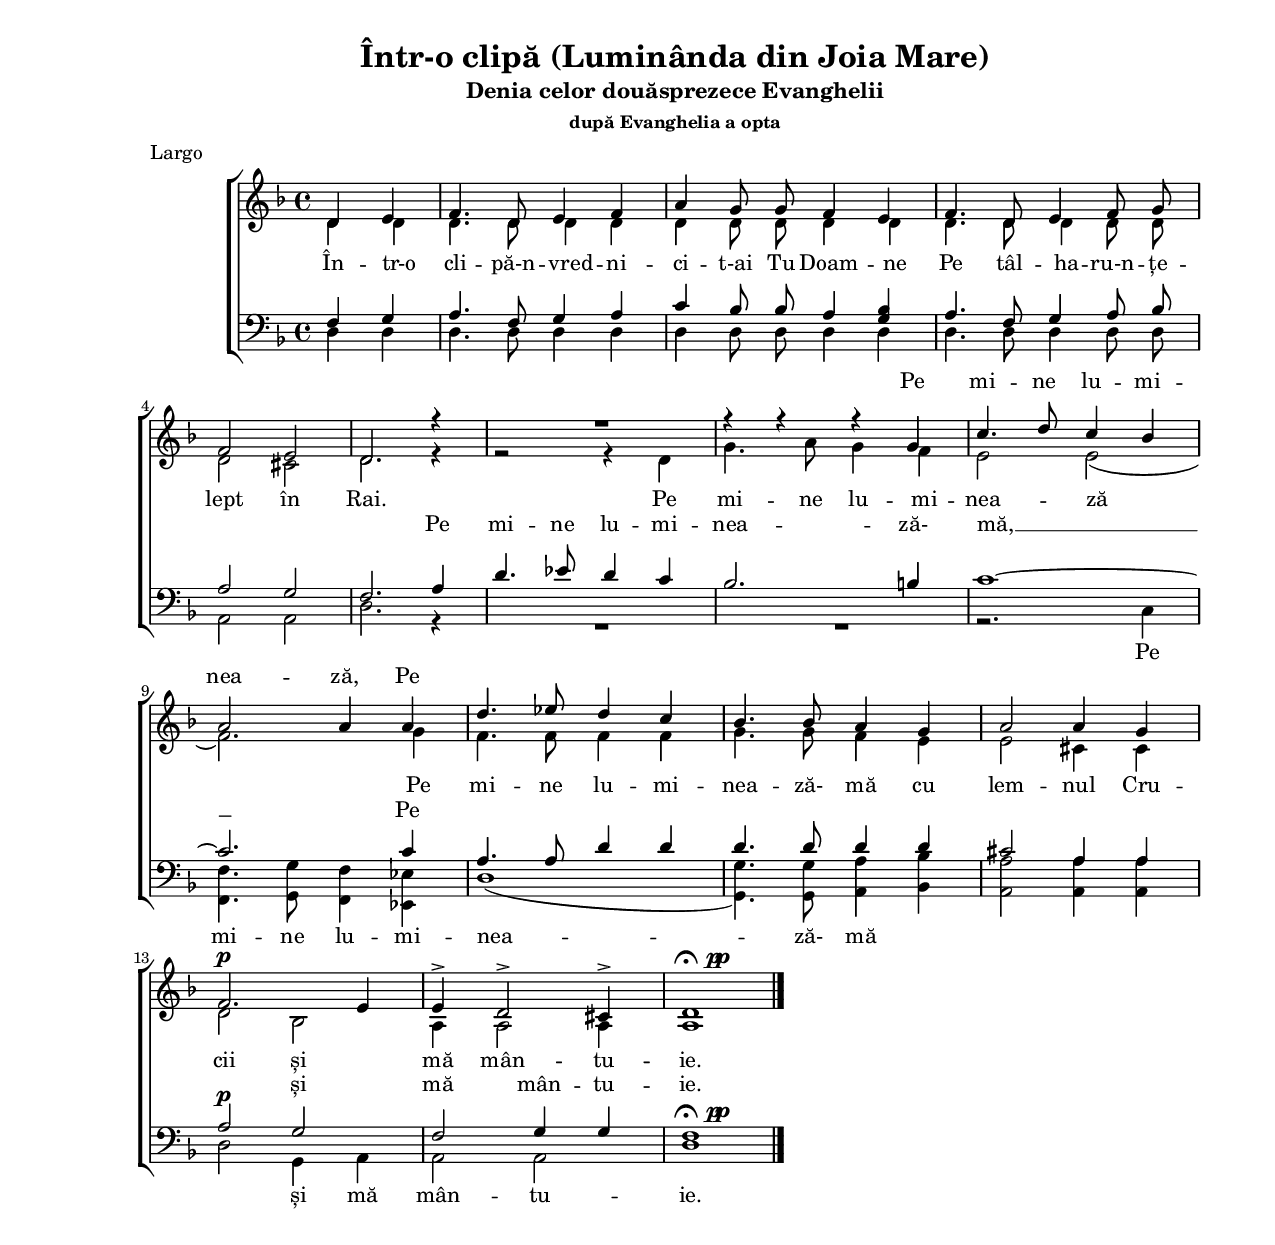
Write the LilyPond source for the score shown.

\version "2.19.80"

\paper {
  #(set-paper-size "letter")
  left-margin = 1\in
  line-width = 7\in
  print-page-number = false
  ragged-last = ##t
  top-margin = 0.7\in
  bottom-margin = 0.7\in
}

\header {
  title = "Într-o clipă (Luminânda din Joia Mare)"
  subtitle = "Denia celor douăsprezece Evanghelii"
  subsubtitle = "după Evanghelia a opta"
  meter = "Largo"
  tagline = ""
}

#(set-global-staff-size 17)

global = {
  \set Staff.midiInstrument = "clarinet"
  \key d \minor
  \time 4/4
  \autoBeamOff
}

fermataAndPp = \markup {
  \hspace #0.5
  \musicglyph "scripts.ufermata"
  \hspace #0.5
  \musicglyph "p"
  \hspace #-1.0
  \musicglyph "p"
}

sopWords = \lyricmode {
  \skip 4 \skip 4 \skip 4 \skip 4 \skip 4 \skip 4 \skip 4 \skip 4
  \skip 4 \skip 4 \skip 4 \skip 4 \skip 4 \skip 4 \skip 4 \skip 4
  \skip 4 \skip 4 \skip 4
  Pe mi -- ne lu -- mi -- nea -- ză, Pe
}

altoWords = \lyricmode {
  În -- tr-o cli -- pă-n -- vred -- ni -- ci -- t-ai Tu Doam -- ne
  Pe tâl -- ha -- ru-n -- țe -- lept în Rai.
  Pe mi -- ne lu -- mi -- nea -- ză
  Pe mi -- ne lu -- mi -- nea -- ză- mă cu lem -- nul Cru -- cii
  și mă mân -- tu -- ie.
}

tenorWords = \lyricmode {
  \skip 4 \skip 4 \skip 4 \skip 4 \skip 4 \skip 4 \skip 4 \skip 4
  \skip 4 \skip 4 \skip 4 \skip 4 \skip 4 \skip 4 \skip 4 \skip 4
  \skip 4 \skip 4 \skip 4
  Pe mi -- ne lu -- mi -- nea -- ză- mă, __ Pe
  \skip 4 \skip 4 \skip 4 \skip 4 \skip 4 \skip 4 \skip 4 \skip 4
  \skip 4 \skip 4 \skip 4 \skip 4
  și mă mân -- tu -- ie.
}

bassWords = \lyricmode {
  \skip 4 \skip 4 \skip 4 \skip 4 \skip 4 \skip 4 \skip 4 \skip 4
  \skip 4 \skip 4 \skip 4 \skip 4 \skip 4 \skip 4 \skip 4 \skip 4
  \skip 4 \skip 4 \skip 4
  Pe mi -- ne lu -- mi -- nea -- ză- mă
  \skip 4 \skip 4 \skip 4 \skip 4 \skip 4
  și mă mân -- tu -- ie.
}

sopMusic = \relative c' {
  \partial 2
  d4 e4 |

  f4. d8 e4 f4 |
  a4 g8 g8 f4 e4 |
  f4. d8 e4 f8 g8 |
  \break

  f2 e2 |
  d2. r4 |
  R1 |
  r4 r4 r4 g4 |
  c4. d8 c4 bes4 |
  \break

  a2 a4 a4 |
  d4. es8 d4 c4 |
  bes4. bes8 a4 g4 |
  a2 a4 g4 |
  \break

  f2.^\p e4 |
  e4-> d2-> cis4-> |
  d1^\fermataAndPp
  \bar "|."
}

altoMusic = \relative c' {
  \partial 2
  d4 d4 |
  d4. d8 d4 d4 |
  d4 d8 d8 d4 d4 |
  d4. d8 d4 d8 d8 |

  d2 cis2 |
  d2. r4 |
  r2 r4 d4 |
  g4. a8 g4 f4 |
  e2 e2( |

  f2.) g4 |
  f4. f8 f4 f4 |
  g4. g8 f4 e4 |
  e2 cis4 cis4 |

  d2 bes2 |
  a4 a2 a4 |
  a1
}

tenorMusic = \relative c' {
  \partial 2
  f,4 g4 |
  a4. f8 g4 a4 |
  c4 bes8 bes8 a4 <g bes>4 |
  a4. f8 g4 a8 bes8 |

  a2 g2 |
  f2. a4 |
  d4. es8 d4 c4 |
  bes2. b4 |
  c1~ |

  c2. c4 |
  a4. a8 d4 d4 |
  d4. d8 d4 d4 |
  cis2 a4 a4 |

  a2^\p g2 |
  f2 g4 g4 |
  f1^\fermataAndPp
}

bassMusic = \relative c' {
  \partial 2
  d,4 d4 |
  d4. d8 d4 d4 |
  d4 d8 d8 d4 d4 |
  d4. d8 d4 d8 d8 |

  a2 a2 |
  d2. r4 |
  R1 |
  R1 |
  r2. c4 |

  <f f,>4. <g g,>8 <f f,>4 <es es,>4 |
  d1( |
  <g g,>4.) <g g,>8 <a a,>4 <bes bes,>4 |
  <a a,>2 <a a,>4 <a a,>4 |

  d,2 g,4 a4 |
  a2 a2 |
  d1
}

myScore = \new Score \with {
  \override SpacingSpanner.shortest-duration-space = #5.0
} <<
  \new ChoirStaff <<
    \new Lyrics = "sopLyrics"
    \new Staff <<
      \new Voice = "sopVoice" { \global \voiceOne \sopMusic }
      \new Voice = "altoVoice" { \global \voiceTwo \altoMusic }
      \addlyrics { \altoWords }
    >>
    \context Lyrics = sopLyrics \lyricsto sopVoice \sopWords

    \new Lyrics = "tenorLyrics"
    \new Staff <<
      \clef bass
      \new Voice = "tenorVoice" { \global \voiceOne \tenorMusic }
      \new Voice = "bassVoice" { \global \voiceTwo \bassMusic }
      \addlyrics { \bassWords }
    >>
    \context Lyrics = tenorLyrics \lyricsto tenorVoice \tenorWords

  >>
>>

\score {
  \myScore
  \layout { }
}

midiOutput = \midi {
  \tempo 4 = 68
  \context {
    \Voice
    \remove "Dynamic_performer"
  }
}

\score {
  \unfoldRepeats
  \myScore
  \midi { \midiOutput }
}

\score {
  \unfoldRepeats
  \new Voice { \global \sopMusic }
  \midi { \midiOutput }
}

\score {
  \unfoldRepeats
  \new Voice { \global \altoMusic }
  \midi { \midiOutput }
}

\score {
  \unfoldRepeats
  \new Voice { \global \tenorMusic }
  \midi { \midiOutput }
}

\score {
  \unfoldRepeats
  \new Voice { \global \bassMusic }
  \midi { \midiOutput }
}
